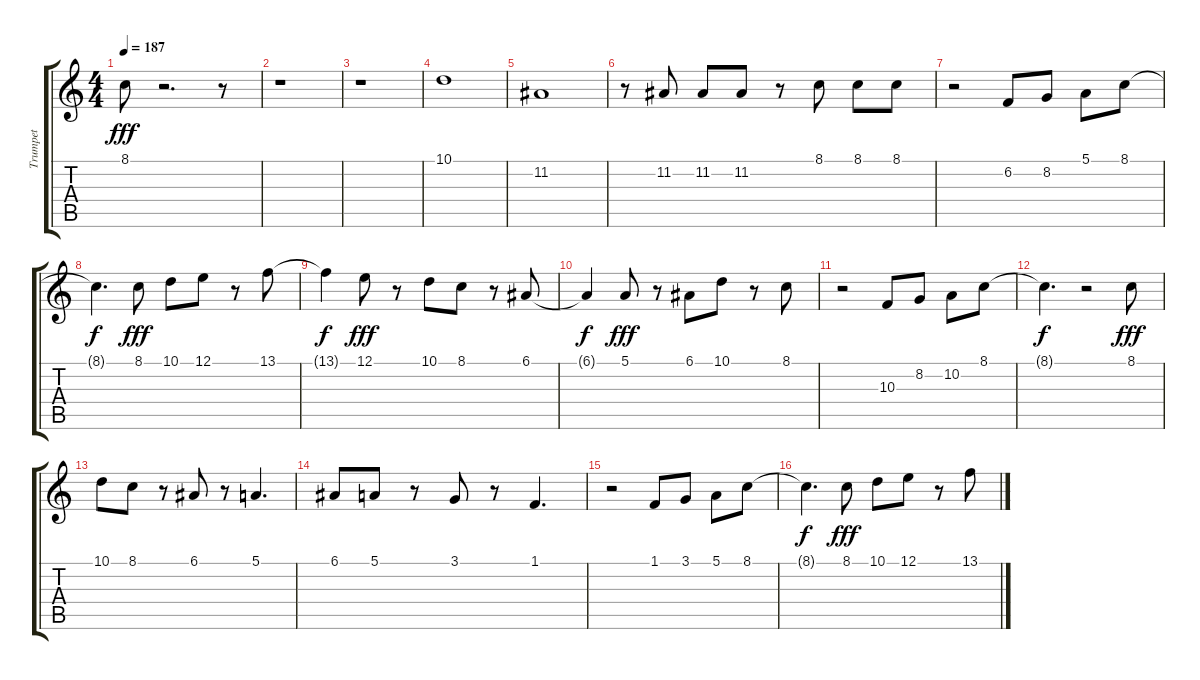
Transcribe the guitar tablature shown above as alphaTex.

\track ("Trumpet" "Trumpet") {instrument trumpet}
\staff {score tabs}
\tuning (E4 B3 G3 D3 A2 E2) {hide}
\ts (4 4)
\tempo 187
\clef g2
\ks c
8.1.8{dy fff} r.2{d} r.8 |
r.1 |
r.1 |
10.1.1 |
11.2.1 |
r.8 11.2.8 11.2.8 11.2.8 r.8 8.1.8 8.1.8 8.1.8 |
r.2 6.2.8 8.2.8 5.1.8 8.1.8 |
8.1{t}.4{d dy f} 8.1.8{dy fff} 10.1.8 12.1.8 r.8 13.1.8 |
13.1{t}.4{dy f} 12.1.8{dy fff} r.8 10.1.8 8.1.8 r.8 6.1.8 |
6.1{t}.4{dy f} 5.1.8{dy fff} r.8 6.1.8 10.1.8 r.8 8.1.8 |
r.2 10.3.8 8.2.8 10.2.8 8.1.8 |
8.1{t}.4{d dy f} r.2 8.1.8{dy fff} |
10.1.8 8.1.8 r.8 6.1.8 r.8 5.1.4{d} |
6.1.8 5.1.8 r.8 3.1.8 r.8 1.1.4{d} |
r.2 1.1.8 3.1.8 5.1.8 8.1.8 |
8.1{t}.4{d dy f} 8.1.8{dy fff} 10.1.8 12.1.8 r.8 13.1.8
